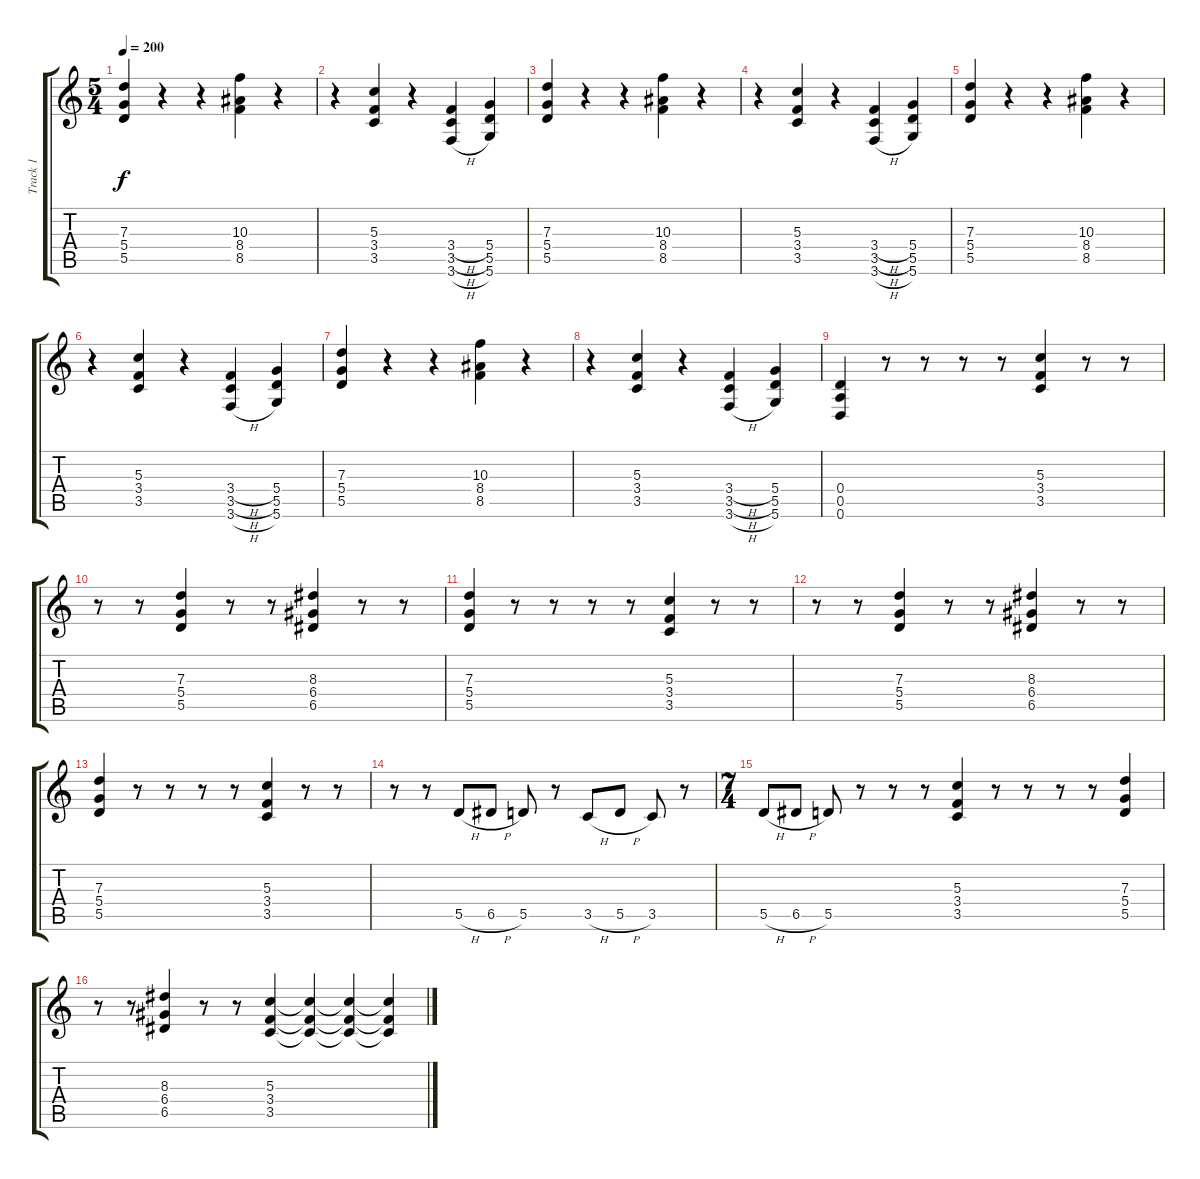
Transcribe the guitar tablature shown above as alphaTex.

\track ("Track 1" "Track 1") {instrument distortionguitar}
\staff {score tabs}
\tuning (E4 B3 G3 D3 A2 D2) {hide}
\ts (5 4)
\tempo 200
\clef g2
\ks c
(7.3 5.4 5.5).4{dy f} r.4 r.4 (10.3 8.4 8.5).4 r.4 |
r.4 (5.3 3.4 3.5).4 r.4 (3.4{h} 3.5{h} 3.6{h}).4 (5.4 5.5 5.6).4 |
(7.3 5.4 5.5).4 r.4 r.4 (10.3 8.4 8.5).4 r.4 |
r.4 (5.3 3.4 3.5).4 r.4 (3.4{h} 3.5{h} 3.6{h}).4 (5.4 5.5 5.6).4 |
(7.3 5.4 5.5).4 r.4 r.4 (10.3 8.4 8.5).4 r.4 |
r.4 (5.3 3.4 3.5).4 r.4 (3.4{h} 3.5{h} 3.6{h}).4 (5.4 5.5 5.6).4 |
(7.3 5.4 5.5).4 r.4 r.4 (10.3 8.4 8.5).4 r.4 |
r.4 (5.3 3.4 3.5).4 r.4 (3.4{h} 3.5{h} 3.6{h}).4 (5.4 5.5 5.6).4 |
(0.4 0.5 0.6).4 r.8 r.8 r.8 r.8 (5.3 3.4 3.5).4 r.8 r.8 |
r.8 r.8 (7.3 5.4 5.5).4 r.8 r.8 (8.3 6.4 6.5).4 r.8 r.8 |
(7.3 5.4 5.5).4 r.8 r.8 r.8 r.8 (5.3 3.4 3.5).4 r.8 r.8 |
r.8 r.8 (7.3 5.4 5.5).4 r.8 r.8 (8.3 6.4 6.5).4 r.8 r.8 |
(7.3 5.4 5.5).4 r.8 r.8 r.8 r.8 (5.3 3.4 3.5).4 r.8 r.8 |
r.8 r.8 5.5{h}.8 6.5{h}.8 5.5.8 r.8 3.5{h}.8 5.5{h}.8 3.5.8 r.8 |
\ts (7 4)
5.5{h}.8 6.5{h}.8 5.5.8 r.8 r.8 r.8 (5.3 3.4 3.5).4 r.8 r.8 r.8 r.8 (7.3 5.4 5.5).4 |
r.8 r.8 (8.3 6.4 6.5).4 r.8 r.8 (5.3 3.4 3.5).4 (5.3{t} 3.4{t} 3.5{t}).4 (5.3{t} 3.4{t} 3.5{t}).4 (5.3{t} 3.4{t} 3.5{t}).4
